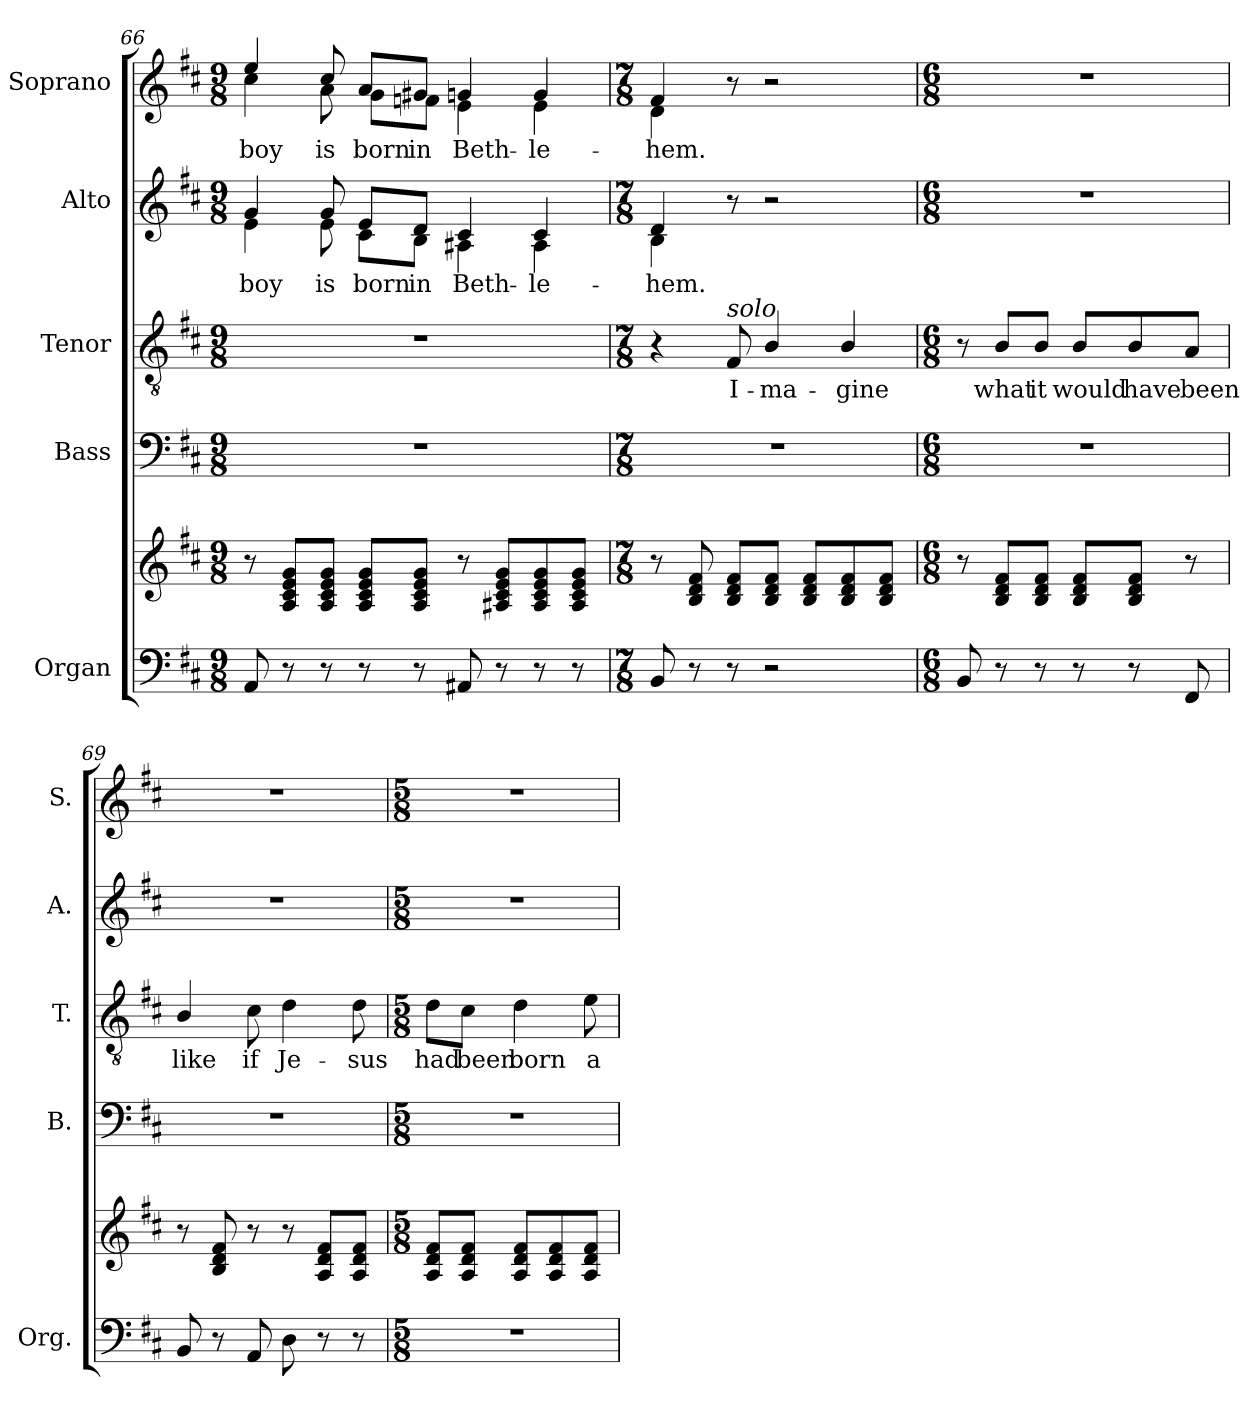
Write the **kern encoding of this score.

**kern	**kern	**kern	**kern	**text	**kern	**text	**kern	**text
*part5	*part5	*part4	*part3	*part3	*part2	*part2	*part1	*part1
*staff6	*staff5	*staff4	*staff3	*staff3	*staff2	*staff2	*staff1	*staff1
*I"Organ	*	*I"Bass	*I"Tenor	*	*I"Alto	*	*I"Soprano	*
*I'Org.	*	*I'B.	*I'T.	*	*I'A.	*	*I'S.	*
*clefF4	*clefG2	*clefF4	*clefGv2	*	*clefG2	*	*clefG2	*
*	*	*	*ITrd7c12	*	*	*	*	*
*k[f#c#]	*k[f#c#]	*k[f#c#]	*k[f#c#]	*	*k[f#c#]	*	*k[f#c#]	*
*D:	*D:	*D:	*D:	*	*D:	*	*D:	*
*M9/8	*M9/8	*M9/8	*M9/8	*	*M9/8	*	*M9/8	*
=66	=66	=66	=66	=66	=66	=66	=66	=66
!	!	!LO:N:vis=1	!LO:N:vis=1	!	!	!	!	!
*	*	*	*	*	*^	*	*	*
!	!	!	!	!	!	!	!LO:LY:b:color=#000000	!	!
*	*	*	*	*	*	*	*	*^	*
!	!	!	!	!	!	!	!	!	!	!LO:LY:b:color=#000000
8AAi/	8r	8%9r	8%9r	.	4gi/	4ei\	boy	4eei/	4cc#i\	boy
8r	8Ai/ 8c#i/ 8ei/ 8gi/L	.	.	.	.	.	.	.	.	.
!	!	!	!	!	!	!	!LO:LY:b:color=#000000	!	!	!
!	!	!	!	!	!	!	!	!	!	!LO:LY:b:color=#000000
8r	8Ai/ 8c#i/ 8ei/ 8gi/J	.	.	.	8gi/	8ei\	is	8cc#i/	8ai\	is
!	!	!	!	!	!	!	!LO:LY:b:color=#000000	!	!	!
!	!	!	!	!	!	!	!	!	!	!LO:LY:b:color=#000000
8r	8Ai/ 8c#i/ 8ei/ 8gi/L	.	.	.	8ei/L	8c#i\L	born	8ai/L	8gi\L	born
!	!	!	!	!	!	!	!LO:LY:b:color=#000000	!	!	!
!	!	!	!	!	!	!	!	!	!	!LO:LY:b:color=#000000
8r	8Ai/ 8c#i/ 8ei/ 8gi/J	.	.	.	8di/J	8Bi\J	in	8g#Xi/J	8fni\J	in
!	!	!	!	!	!	!	!LO:LY:b:color=#000000	!	!	!
!	!	!	!	!	!	!	!	!	!	!LO:LY:b:color=#000000
8AA#Xi/	8r	.	.	.	4c#i/	4A#Xi\	Beth-	4gni/	4ei\	Beth-
8r	8A#Xi/ 8c#i/ 8ei/ 8gi/L	.	.	.	.	.	.	.	.	.
!	!	!	!	!	!	!	!LO:LY:b:color=#000000	!	!	!
!	!	!	!	!	!	!	!	!	!	!LO:LY:b:color=#000000
8r	8A#i/ 8c#i/ 8ei/ 8gi/	.	.	.	4c#i/	4A#i\	-le-	4gi/	4ei\	-le-
8r	8A#i/ 8c#i/ 8ei/ 8gi/J	.	.	.	.	.	.	.	.	.
!!LO:PB:g=z	!!
=67	=67	=67	=67	=67	=67	=67	=67	=67	=67	=67
*M7/8	*M7/8	*M7/8	*M7/8	*	*M7/8	*	*	*M7/8	*	*
!	!	!LO:N:vis=1	!	!	!	!	!	!	!	!
!	!	!	!	!	!	!	!LO:LY:b:color=#000000	!	!	!
!	!	!	!	!	!	!	!	!	!	!LO:LY:b:color=#000000
8BBi/	8r	2..r	4r	.	4di/	4Bi\	-hem.	4f#i/	4di\	-hem.
8r	8Bi/ 8di 8f#i	.	.	.	.	.	.	.	.	.
!	!	!	!LO:TX:a:i:t=solo	!	!	!	!	!	!	!
!	!	!	!	!LO:LY:b:color=#000000	!	!	!	!	!	!
8r	8Bi/ 8di/ 8f#i/L	.	8FF#i/	I-	8r	8ryy	.	8r	8ryy	.
!	!	!	!	!LO:LY:b:color=#000000	!	!	!	!	!	!
2r	8Bi/ 8di/ 8f#i/J	.	4BBi/	-ma-	2r	4.ryy	.	2r	4.ryy	.
.	8Bi/ 8di/ 8f#i/L	.	.	.	.	.	.	.	.	.
!	!	!	!	!LO:LY:b:color=#000000	!	!	!	!	!	!
.	8Bi/ 8di/ 8f#i/	.	4BBi/	-gine	.	.	.	.	.	.
.	8Bi/ 8di/ 8f#i/J	.	.	.	.	8ryy	.	.	8ryy	.
*	*	*	*	*	*v	*v	*	*	*	*
*	*	*	*	*	*	*	*v	*v	*
=68	=68	=68	=68	=68	=68	=68	=68	=68
*M6/8	*M6/8	*M6/8	*M6/8	*	*M6/8	*	*M6/8	*
*	*	*	*	*	*^	*	*^	*
!	!	!LO:N:vis=1	!	!	!LO:N:vis=1	!	!	!LO:N:vis=1	!	!
*	*	*	*	*	*v	*v	*	*	*	*
*	*	*	*	*	*	*	*v	*v	*
8BBi/	8r	2.r	8r	.	2.r	.	2.r	.
!	!	!	!	!LO:LY:b:color=#000000	!	!	!	!
8r	8Bi/ 8di/ 8f#i/L	.	8BBi/L	what	.	.	.	.
!	!	!	!	!LO:LY:b:color=#000000	!	!	!	!
8r	8Bi/ 8di/ 8f#i/J	.	8BBi/J	it	.	.	.	.
!	!	!	!	!LO:LY:b:color=#000000	!	!	!	!
8r	8Bi/ 8di/ 8f#i/L	.	8BBi/L	would	.	.	.	.
!	!	!	!	!LO:LY:b:color=#000000	!	!	!	!
8r	8Bi/ 8di/ 8f#i/J	.	8BBi/	have	.	.	.	.
!	!	!	!	!LO:LY:b:color=#000000	!	!	!	!
8FF#i/	8r	.	8AAi/J	been	.	.	.	.
=69	=69	=69	=69	=69	=69	=69	=69	=69
!	!	!LO:N:vis=1	!	!	!	!	!	!
!	!	!	!	!LO:LY:b:color=#000000	!LO:N:vis=1	!	!LO:N:vis=1	!
8BBi/	8r	2.r	4BBi/	like	2.r	.	2.r	.
8r	8Bi/ 8di 8f#i	.	.	.	.	.	.	.
!	!	!	!	!LO:LY:b:color=#000000	!	!	!	!
8AAi/	8r	.	8C#i\	if	.	.	.	.
!	!	!	!	!LO:LY:b:color=#000000	!	!	!	!
8Di\	8r	.	4Di\	Je-	.	.	.	.
8r	8Ai/ 8di/ 8f#i/L	.	.	.	.	.	.	.
!	!	!	!	!LO:LY:b:color=#000000	!	!	!	!
8r	8Ai/ 8di/ 8f#i/J	.	8Di\	-sus	.	.	.	.
=70	=70	=70	=70	=70	=70	=70	=70	=70
*M5/8	*M5/8	*M5/8	*M5/8	*	*M5/8	*	*M5/8	*
!LO:N:vis=1	!	!LO:N:vis=1	!	!	!	!	!	!
!	!	!	!	!LO:LY:b:color=#000000	!LO:N:vis=1	!	!LO:N:vis=1	!
8%5r	8Ai/ 8di/ 8f#i/L	8%5r	8Di\L	had	8%5r	.	8%5r	.
!	!	!	!	!LO:LY:b:color=#000000	!	!	!	!
.	8Ai/ 8di/ 8f#i/J	.	8C#i\J	been	.	.	.	.
!	!	!	!	!LO:LY:b:color=#000000	!	!	!	!
.	8Ai/ 8di/ 8f#i/L	.	4Di\	born	.	.	.	.
.	8Ai/ 8di/ 8f#i/	.	.	.	.	.	.	.
!	!	!	!	!LO:LY:b:color=#000000	!	!	!	!
.	8Ai/ 8di/ 8f#i/J	.	8Ei\	a	.	.	.	.
=	=	=	=	=	=	=	=	=
*-	*-	*-	*-	*-	*-	*-	*-	*-
